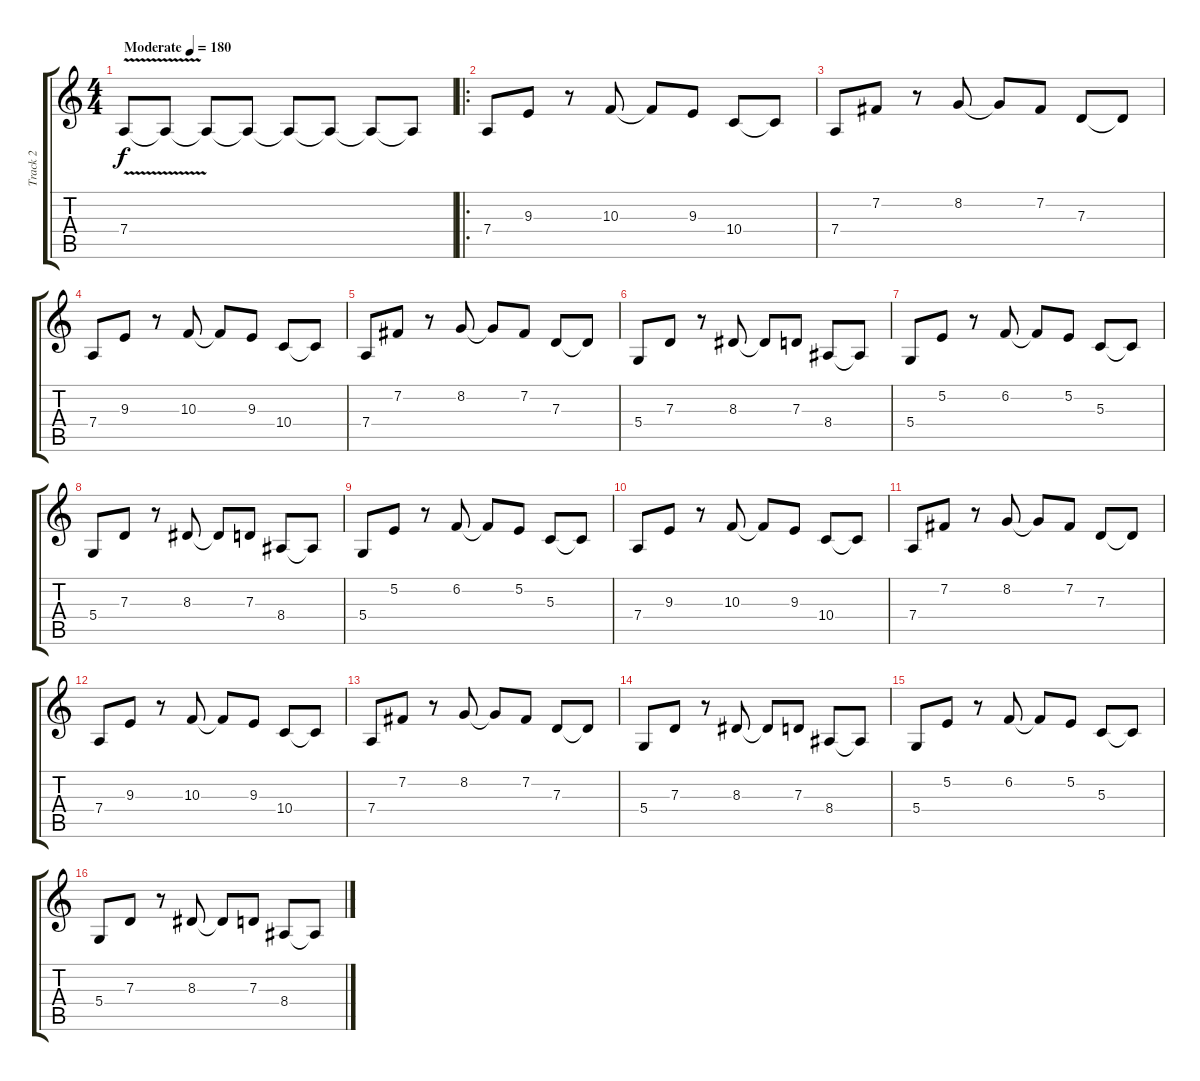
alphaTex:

\track ("Track 2" "Track 2") {instrument lead5charang}
\staff {score tabs}
\tuning (E4 B3 G3 D3 A2 E2) {hide}
\ts (4 4)
\tempo (180 "Moderate")
\clef g2
\ks c
7.4{v}.8{dy f instrument lead5charang} 7.4{t}.8 7.4{t}.8 7.4{t}.8 7.4{t}.8 7.4{t}.8 7.4{t}.8 7.4{t}.8 |
\ro
7.4.8 9.3.8 r.8 10.3.8 10.3{t}.8 9.3.8 10.4.8 10.4{t}.8 |
7.4.8 7.2.8 r.8 8.2.8 8.2{t}.8 7.2.8 7.3.8 7.3{t}.8 |
7.4.8 9.3.8 r.8 10.3.8 10.3{t}.8 9.3.8 10.4.8 10.4{t}.8 |
7.4.8 7.2.8 r.8 8.2.8 8.2{t}.8 7.2.8 7.3.8 7.3{t}.8 |
5.4.8 7.3.8 r.8 8.3.8 8.3{t}.8 7.3.8 8.4.8 8.4{t}.8 |
5.4.8 5.2.8 r.8 6.2.8 6.2{t}.8 5.2.8 5.3.8 5.3{t}.8 |
5.4.8 7.3.8 r.8 8.3.8 8.3{t}.8 7.3.8 8.4.8 8.4{t}.8 |
5.4.8 5.2.8 r.8 6.2.8 6.2{t}.8 5.2.8 5.3.8 5.3{t}.8 |
7.4.8 9.3.8 r.8 10.3.8 10.3{t}.8 9.3.8 10.4.8 10.4{t}.8 |
7.4.8 7.2.8 r.8 8.2.8 8.2{t}.8 7.2.8 7.3.8 7.3{t}.8 |
7.4.8 9.3.8 r.8 10.3.8 10.3{t}.8 9.3.8 10.4.8 10.4{t}.8 |
7.4.8 7.2.8 r.8 8.2.8 8.2{t}.8 7.2.8 7.3.8 7.3{t}.8 |
5.4.8 7.3.8 r.8 8.3.8 8.3{t}.8 7.3.8 8.4.8 8.4{t}.8 |
5.4.8 5.2.8 r.8 6.2.8 6.2{t}.8 5.2.8 5.3.8 5.3{t}.8 |
5.4.8 7.3.8 r.8 8.3.8 8.3{t}.8 7.3.8 8.4.8 8.4{t}.8
